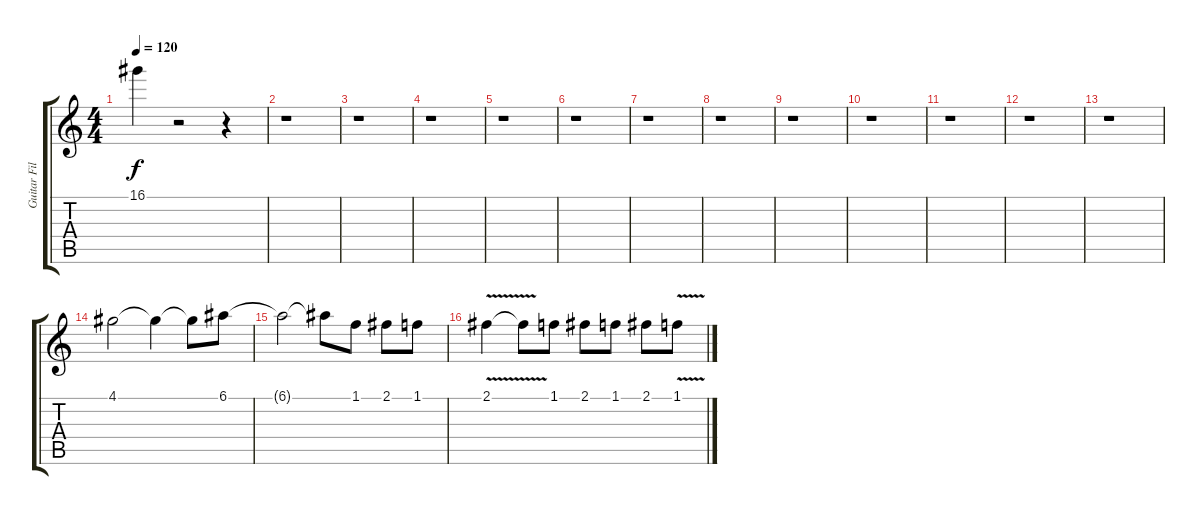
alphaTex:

\track ("Guitar Fills" "Guitar Fil") {instrument overdrivenguitar}
\staff {score tabs}
\tuning (E4 B3 G3 D3 A2 D2) {hide}
\ts (4 4)
\tempo 120
\clef g2
\ks c
16.1{t}.4{dy f} r.2 r.4 |
r.1 |
r.1 |
r.1 |
r.1 |
r.1 |
r.1 |
r.1 |
r.1 |
r.1 |
r.1 |
r.1 |
r.1 |
4.1.2{volume 16} 4.1{t}.4 4.1{t}.8 6.1.8 |
6.1{t}.2 6.1{t}.8 1.1.8 2.1.8 1.1.8 |
2.1{v}.4 2.1{t}.8 1.1.8 2.1.8 1.1.8 2.1.8 1.1{v}.8
